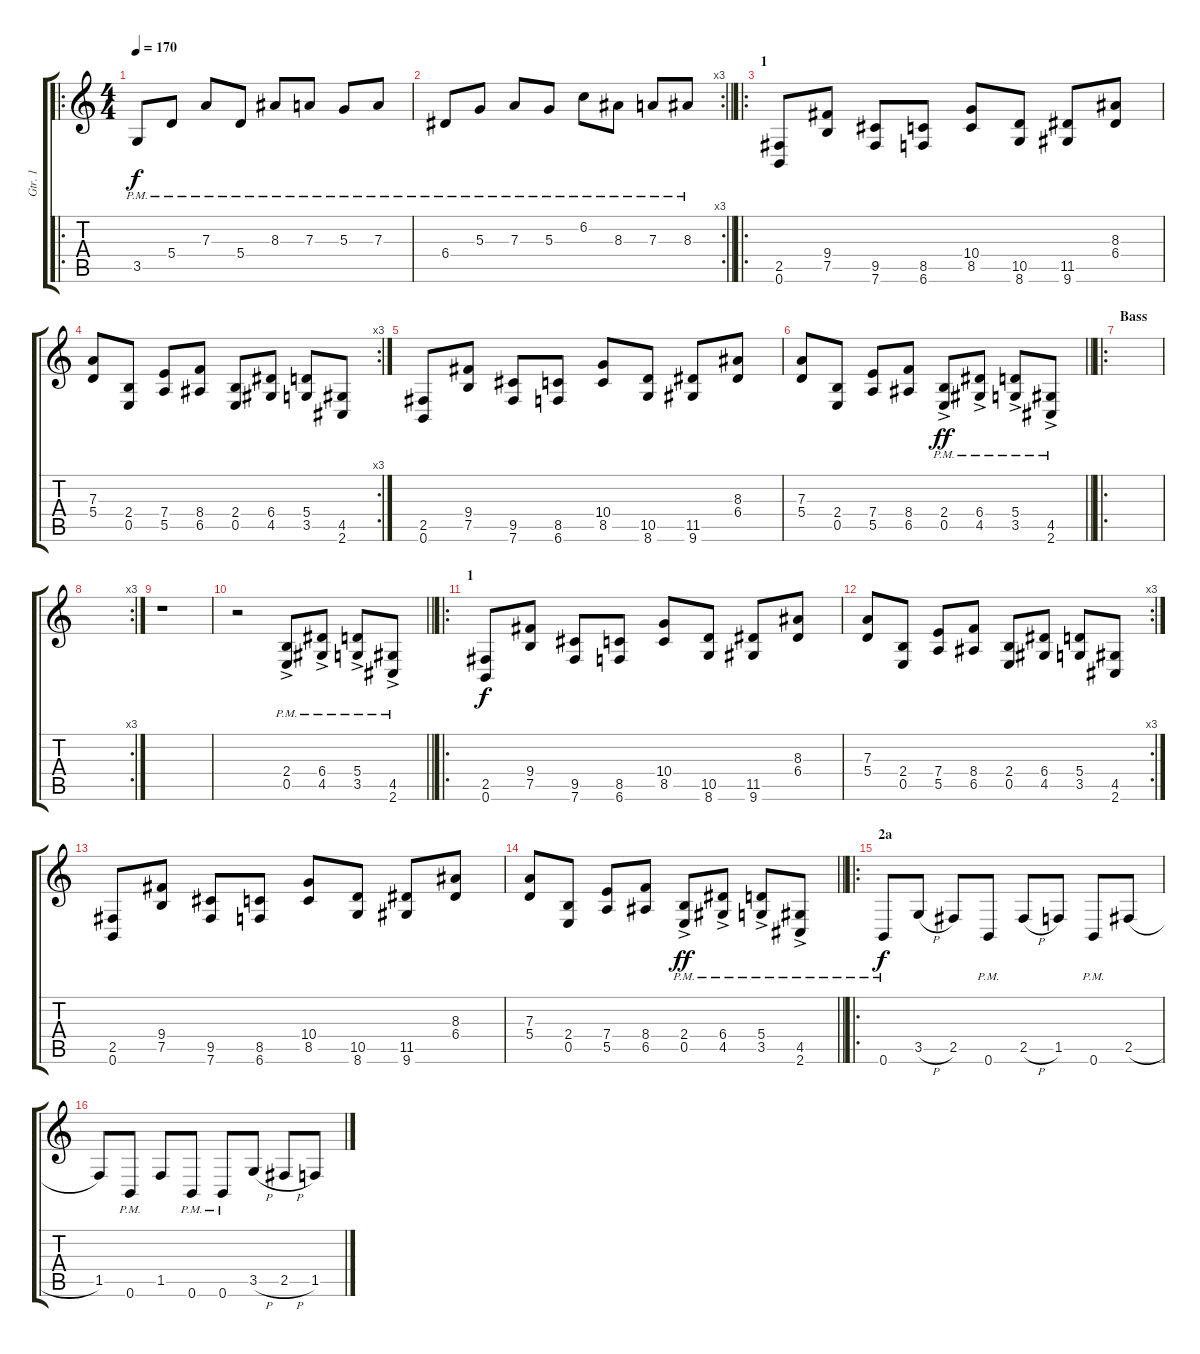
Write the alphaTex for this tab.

\track ("Gtr. 1" "Gtr. 1") {instrument distortionguitar}
\staff {score tabs}
\tuning (B3 Gb3 D3 A2 E2 B1) {hide}
\ro
\ts (4 4)
\tempo 170
\clef g2
\ks c
3.5{pm}.8{dy f} 5.4{pm}.8 7.3{pm}.8 5.4{pm}.8 8.3{pm}.8 7.3{pm}.8 5.3{pm}.8 7.3{pm}.8 |
\rc 3
\barLineRight lightlight
6.4{pm}.8 5.3{pm}.8 7.3{pm}.8 5.3{pm}.8 6.2{pm}.8 8.3{pm}.8 7.3{pm}.8 8.3{pm}.8 |
\ro
\section ("" "1")
(2.5 0.6).8 (9.4 7.5).8 (9.5 7.6).8 (8.5 6.6).8 (10.4 8.5).8 (10.5 8.6).8 (11.5 9.6).8 (8.3 6.4).8 |
\rc 3
(7.3 5.4).8 (2.4 0.5).8 (7.4 5.5).8 (8.4 6.5).8 (2.4 0.5).8 (6.4 4.5).8 (5.4 3.5).8 (4.5 2.6).8 |
(2.5 0.6).8 (9.4 7.5).8 (9.5 7.6).8 (8.5 6.6).8 (10.4 8.5).8 (10.5 8.6).8 (11.5 9.6).8 (8.3 6.4).8 |
\barLineRight lightlight
(7.3 5.4).8 (2.4 0.5).8 (7.4 5.5).8 (8.4 6.5).8 (2.4{ac pm} 0.5{ac pm}).8{dy ff} (6.4{ac pm} 4.5{ac pm}).8 (5.4{ac pm} 3.5{ac pm}).8 (4.5{ac pm} 2.6{ac pm}).8 |
\ro
\section ("" "Bass")
|
\rc 3
|
r.1 |
\barLineRight lightlight
r.2 (2.4{ac pm} 0.5{ac pm}).8 (6.4{ac pm} 4.5{ac pm}).8 (5.4{ac pm} 3.5{ac pm}).8 (4.5{ac pm} 2.6{ac pm}).8 |
\ro
\section ("" "1")
(2.5 0.6).8{dy f} (9.4 7.5).8 (9.5 7.6).8 (8.5 6.6).8 (10.4 8.5).8 (10.5 8.6).8 (11.5 9.6).8 (8.3 6.4).8 |
\rc 3
(7.3 5.4).8 (2.4 0.5).8 (7.4 5.5).8 (8.4 6.5).8 (2.4 0.5).8 (6.4 4.5).8 (5.4 3.5).8 (4.5 2.6).8 |
(2.5 0.6).8 (9.4 7.5).8 (9.5 7.6).8 (8.5 6.6).8 (10.4 8.5).8 (10.5 8.6).8 (11.5 9.6).8 (8.3 6.4).8 |
\barLineRight lightlight
(7.3 5.4).8 (2.4 0.5).8 (7.4 5.5).8 (8.4 6.5).8 (2.4{ac pm} 0.5{ac pm}).8{dy ff} (6.4{ac pm} 4.5{ac pm}).8 (5.4{ac pm} 3.5{ac pm}).8 (4.5{ac pm} 2.6{ac pm}).8 |
\ro
\section ("" "2a")
0.6{pm}.8{dy f} 3.5{h}.8 2.5.8 0.6{pm}.8 2.5{h}.8 1.5.8 0.6{pm}.8 2.5{h}.8 |
1.5.8 0.6{pm}.8 1.5.8 0.6{pm}.8 0.6{pm}.8 3.5{h}.8 2.5{h}.8 1.5.8
